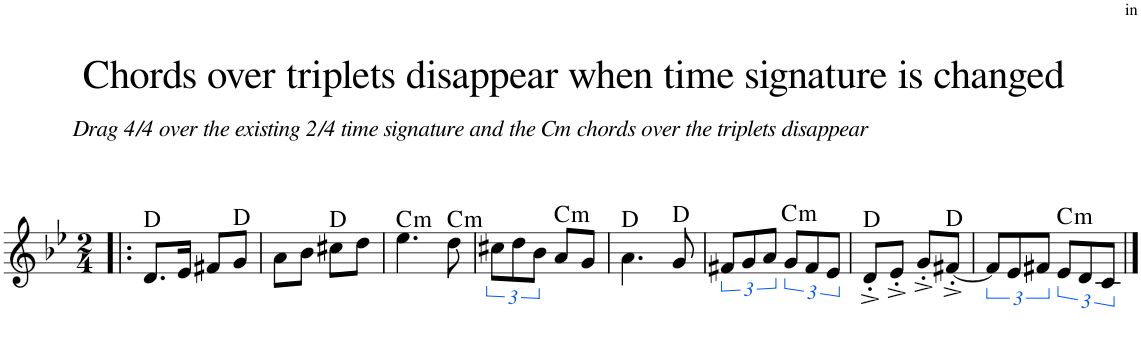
**kern	**harte
*part1	*part1
*staff1	*
*I"Violin	*
*I'Vln.	*
*clefG2	*
*k[b-e-]	*
*M2/4	*
=1!|:	=1!|:
8.d/L	D:maj
16e-/Jk	.
8f#X/L	.
8g/J	D:maj
=2	=2
8a\L	.
8b-\J	.
8cc#X\L	D:maj
8dd\J	.
=3	=3
!	!LO:H:kt=m
4.ee-\	C:min
!	!LO:H:kt=m
8dd\	C:min
=4	=4
12cc#X\L	.
12dd\	.
12b-\J	.
!	!LO:H:kt=m
8a/L	C:min
8g/J	.
=5	=5
4.a\	D:maj
8g/	D:maj
=6	=6
12f#X/L	.
12g/	.
12a/J	.
!	!LO:H:kt=m
12g/L	C:min
12f#/	.
12e-/J	.
=7	=7
8d'^/L	D:maj
8e-'^/J	.
8g'^/L	.
[8f#X'^/J	D:maj
=8	=8
12f#/L]	.
12e-/	.
12f#X/J	.
!	!LO:H:kt=m
12e-/L	C:min
12d/	.
12c/J	.
==	==
*-	*-
